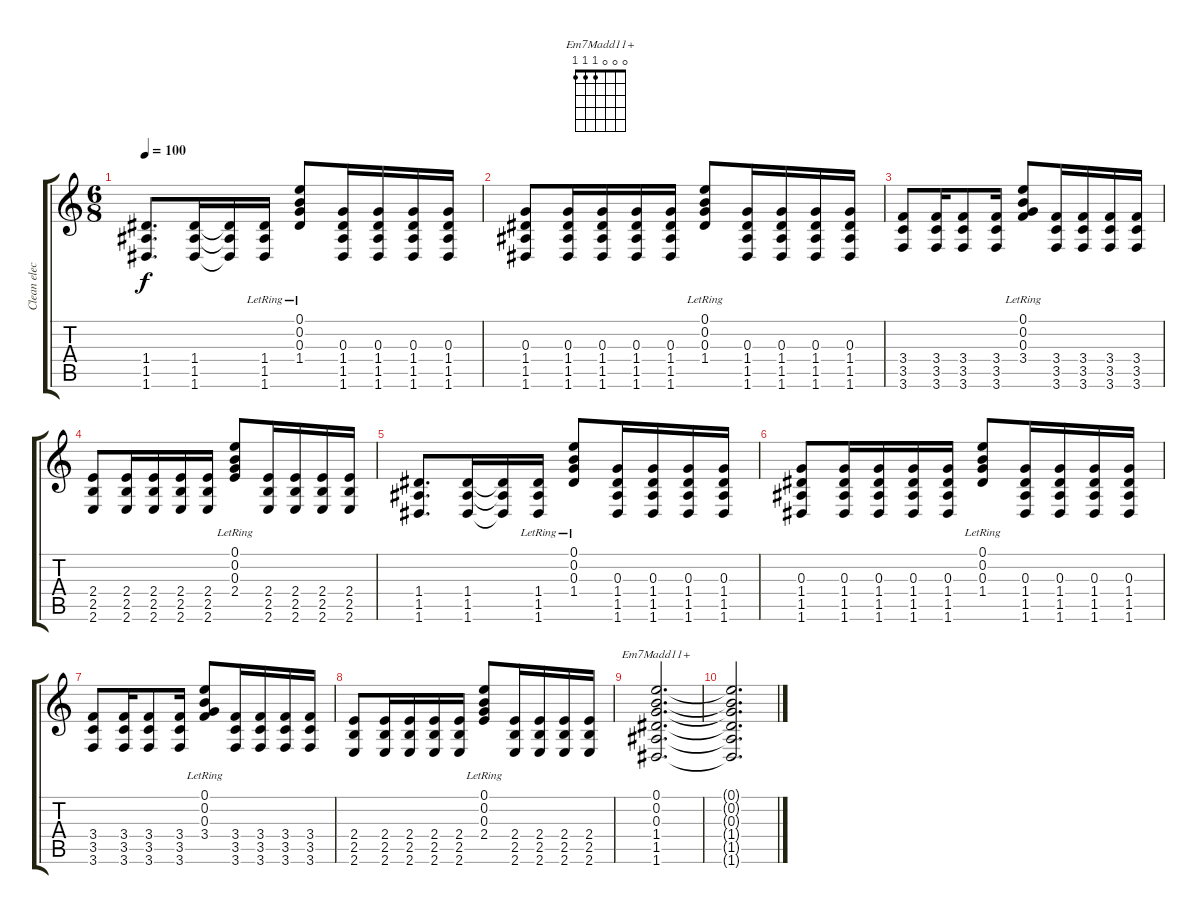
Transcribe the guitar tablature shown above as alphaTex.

\track ("Clean elec." "Clean elec") {instrument electricguitarclean}
\staff {score tabs}
\tuning (E4 B3 G3 D3 A2 D2) {hide}
\chord ("Em7Madd11+" 0 0 0 1 1 1)
\ts (6 8)
\tempo 100
\clef g2
\ks c
(1.4 1.5 1.6).8{d dy f} (1.4 1.5 1.6).16 (1.4{t} 1.5{t} 1.6{t}).16 (1.4 1.5{lr} 1.6{lr}).16 (0.1{lr} 0.2{lr} 0.3 1.4).8 (0.3 1.4 1.5 1.6).16 (0.3 1.4 1.5 1.6).16 (0.3 1.4 1.5 1.6).16 (0.3 1.4 1.5 1.6).16 |
(0.3 1.4 1.5 1.6).8 (0.3 1.4 1.5 1.6).16 (0.3 1.4 1.5 1.6).16 (0.3 1.4 1.5 1.6).16 (0.3 1.4 1.5 1.6).16 (0.1{lr} 0.2{lr} 0.3{lr} 1.4).8 (0.3 1.4 1.5 1.6).16 (0.3 1.4 1.5 1.6).16 (0.3 1.4 1.5 1.6).16 (0.3 1.4 1.5 1.6).16 |
(3.4 3.5 3.6).8 (3.4 3.5 3.6).16 (3.4 3.5 3.6).8 (3.4 3.5 3.6).16 (0.1{lr} 0.2{lr} 0.3{lr} 3.4{lr}).8 (3.4 3.5 3.6).16 (3.4 3.5 3.6).16 (3.4 3.5 3.6).16 (3.4 3.5 3.6).16 |
(2.4 2.5 2.6).8 (2.4 2.5 2.6).16 (2.4 2.5 2.6).16 (2.4 2.5 2.6).16 (2.4 2.5 2.6).16 (0.1{lr} 0.2{lr} 0.3{lr} 2.4).8 (2.4 2.5 2.6).16 (2.4 2.5 2.6).16 (2.4 2.5 2.6).16 (2.4 2.5 2.6).16 |
(1.4 1.5 1.6).8{d} (1.4 1.5 1.6).16 (1.4{t} 1.5{t} 1.6{t}).16 (1.4 1.5{lr} 1.6{lr}).16 (0.1{lr} 0.2{lr} 0.3 1.4).8 (0.3 1.4 1.5 1.6).16 (0.3 1.4 1.5 1.6).16 (0.3 1.4 1.5 1.6).16 (0.3 1.4 1.5 1.6).16 |
(0.3 1.4 1.5 1.6).8 (0.3 1.4 1.5 1.6).16 (0.3 1.4 1.5 1.6).16 (0.3 1.4 1.5 1.6).16 (0.3 1.4 1.5 1.6).16 (0.1{lr} 0.2{lr} 0.3{lr} 1.4).8 (0.3 1.4 1.5 1.6).16 (0.3 1.4 1.5 1.6).16 (0.3 1.4 1.5 1.6).16 (0.3 1.4 1.5 1.6).16 |
(3.4 3.5 3.6).8 (3.4 3.5 3.6).16 (3.4 3.5 3.6).8 (3.4 3.5 3.6).16 (0.1{lr} 0.2{lr} 0.3{lr} 3.4{lr}).8 (3.4 3.5 3.6).16 (3.4 3.5 3.6).16 (3.4 3.5 3.6).16 (3.4 3.5 3.6).16 |
(2.4 2.5 2.6).8 (2.4 2.5 2.6).16 (2.4 2.5 2.6).16 (2.4 2.5 2.6).16 (2.4 2.5 2.6).16 (0.1{lr} 0.2{lr} 0.3{lr} 2.4).8 (2.4 2.5 2.6).16 (2.4 2.5 2.6).16 (2.4 2.5 2.6).16 (2.4 2.5 2.6).16 |
(0.1 0.2 0.3 1.4 1.5 1.6).2{d ch "Em7Madd11+"} |
(0.1{t} 0.2{t} 0.3{t} 1.4{t} 1.5{t} 1.6{t}).2{d}
